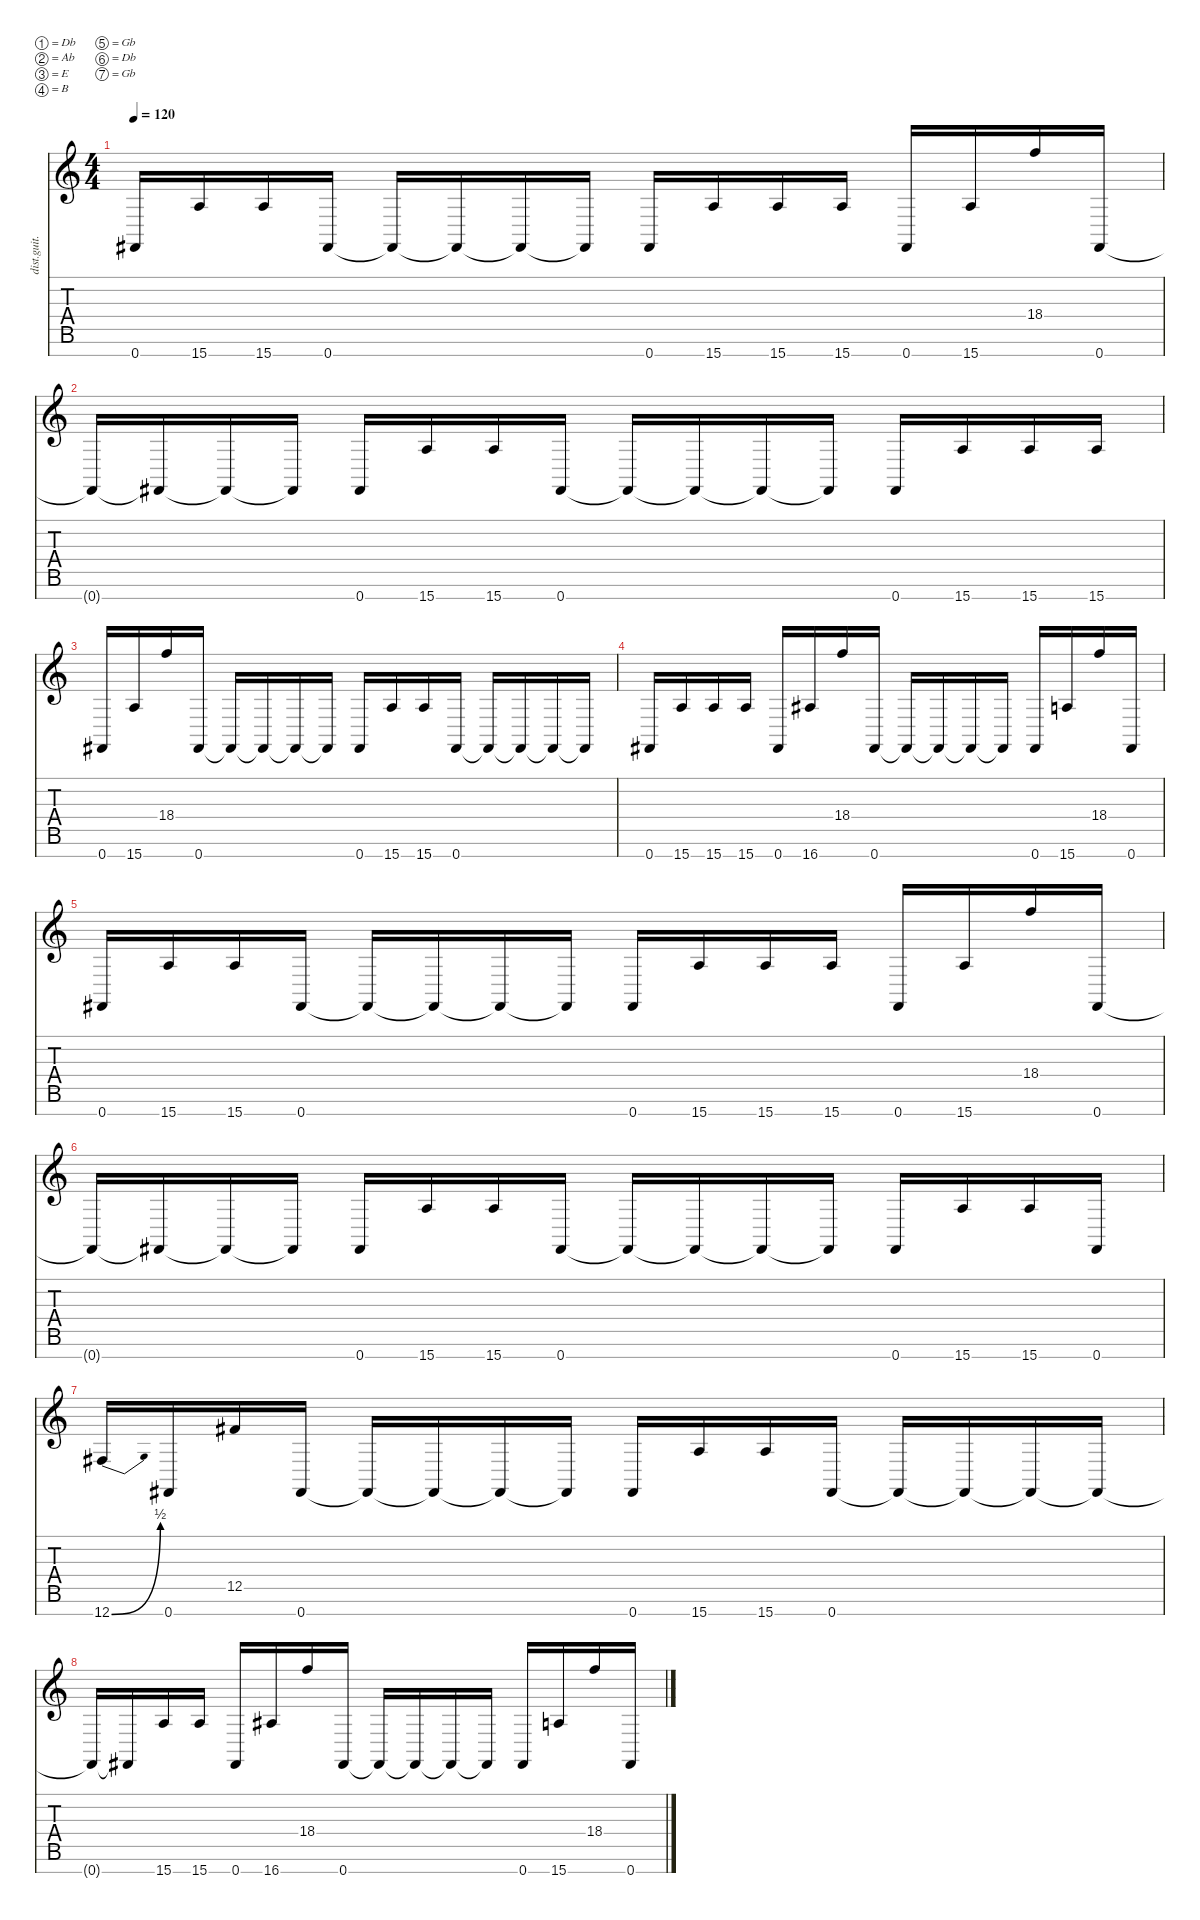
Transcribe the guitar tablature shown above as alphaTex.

\defaultSystemsLayout 4
\hideDynamics
\bracketExtendMode nobrackets
\otherSystemsTrackNameOrientation horizontal
\track ("Distortion Guitar" "dist.guit.") {instrument distortionguitar}
\staff {score tabs}
\tuning (Db4 Ab3 E3 B2 Gb2 Db2 Gb1)
\ts (4 4)
\tempo 120
\clef g2
\ks c
0.7{acc #}.16{dy mf beam Up} 15.7.16{beam Up} 15.7.16{beam Up} 0.7{acc #}.16{beam Up} 0.7{t acc #}.16{beam Up} 0.7{t acc #}.16{beam Up} 0.7{t acc #}.16{beam Up} 0.7{t acc #}.16{beam Up} 0.7{acc #}.16{beam Up} 15.7.16{beam Up} 15.7.16{beam Up} 15.7.16{beam Up} 0.7{acc #}.16{beam Up} 15.7.16{beam Up} 18.4.16{beam Up} 0.7{acc #}.16{beam Up} |
0.7{t acc #}.16{beam Up} 0.7{t acc #}.16{beam Up} 0.7{t acc #}.16{beam Up} 0.7{t acc #}.16{beam Up} 0.7{acc #}.16{beam Up} 15.7.16{beam Up} 15.7.16{beam Up} 0.7{acc #}.16{beam Up} 0.7{t acc #}.16{beam Up} 0.7{t acc #}.16{beam Up} 0.7{t acc #}.16{beam Up} 0.7{t acc #}.16{beam Up} 0.7{acc #}.16{beam Up} 15.7.16{beam Up} 15.7.16{beam Up} 15.7.16{beam Up} |
0.7{acc #}.16{beam Up} 15.7.16{beam Up} 18.4.16{beam Up} 0.7{acc #}.16{beam Up} 0.7{t acc #}.16{beam Up} 0.7{t acc #}.16{beam Up} 0.7{t acc #}.16{beam Up} 0.7{t acc #}.16{beam Up} 0.7{acc #}.16{beam Up} 15.7.16{beam Up} 15.7.16{beam Up} 0.7{acc #}.16{beam Up} 0.7{t acc #}.16{beam Up} 0.7{t acc #}.16{beam Up} 0.7{t acc #}.16{beam Up} 0.7{t acc #}.16{beam Up} |
0.7{acc #}.16{beam Up} 15.7.16{beam Up} 15.7.16{beam Up} 15.7.16{beam Up} 0.7{acc #}.16{beam Up} 16.7{acc #}.16{beam Up} 18.4.16{beam Up} 0.7{acc #}.16{beam Up} 0.7{t acc #}.16{beam Up} 0.7{t acc #}.16{beam Up} 0.7{t acc #}.16{beam Up} 0.7{t acc #}.16{beam Up} 0.7{acc #}.16{beam Up} 15.7.16{beam Up} 18.4.16{beam Up} 0.7{acc #}.16{beam Up} |
0.7{acc #}.16{beam Up} 15.7.16{beam Up} 15.7.16{beam Up} 0.7{acc #}.16{beam Up} 0.7{t acc #}.16{beam Up} 0.7{t acc #}.16{beam Up} 0.7{t acc #}.16{beam Up} 0.7{t acc #}.16{beam Up} 0.7{acc #}.16{beam Up} 15.7.16{beam Up} 15.7.16{beam Up} 15.7.16{beam Up} 0.7{acc #}.16{beam Up} 15.7.16{beam Up} 18.4.16{beam Up} 0.7{acc #}.16{beam Up} |
0.7{t acc #}.16{beam Up} 0.7{t acc #}.16{beam Up} 0.7{t acc #}.16{beam Up} 0.7{t acc #}.16{beam Up} 0.7{acc #}.16{beam Up} 15.7.16{beam Up} 15.7.16{beam Up} 0.7{acc #}.16{beam Up} 0.7{t acc #}.16{beam Up} 0.7{t acc #}.16{beam Up} 0.7{t acc #}.16{beam Up} 0.7{t acc #}.16{beam Up} 0.7{acc #}.16{beam Up} 15.7.16{beam Up} 15.7.16{beam Up} 0.7{acc #}.16{beam Up} |
12.7{be (bend 0 0 13.799999999999999 2) acc #}.16{beam Up} 0.7{acc #}.16{beam Up} 12.5{acc #}.16{beam Up} 0.7{acc #}.16{beam Up} 0.7{t acc #}.16{beam Up} 0.7{t acc #}.16{beam Up} 0.7{t acc #}.16{beam Up} 0.7{t acc #}.16{beam Up} 0.7{acc #}.16{beam Up} 15.7.16{beam Up} 15.7.16{beam Up} 0.7{acc #}.16{beam Up} 0.7{t acc #}.16{beam Up} 0.7{t acc #}.16{beam Up} 0.7{t acc #}.16{beam Up} 0.7{t acc #}.16{beam Up} |
0.7{t acc #}.16{beam Up} 0.7{t acc #}.16{beam Up} 15.7.16{beam Up} 15.7.16{beam Up} 0.7{acc #}.16{beam Up} 16.7{acc #}.16{beam Up} 18.4.16{beam Up} 0.7{acc #}.16{beam Up} 0.7{t acc #}.16{beam Up} 0.7{t acc #}.16{beam Up} 0.7{t acc #}.16{beam Up} 0.7{t acc #}.16{beam Up} 0.7{acc #}.16{beam Up} 15.7.16{beam Up} 18.4.16{beam Up} 0.7{acc #}.16{beam Up}
